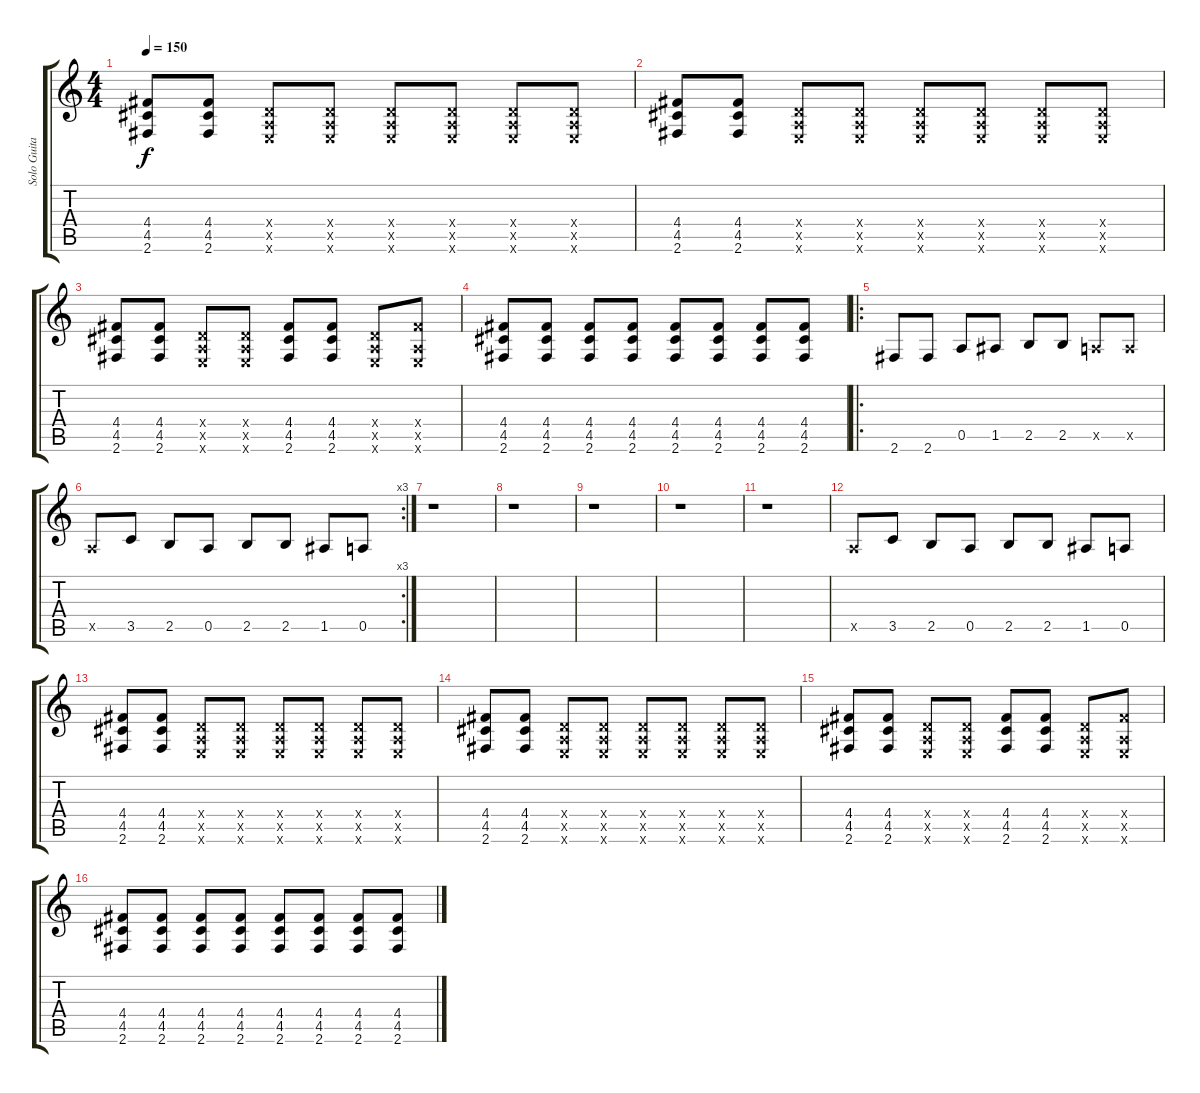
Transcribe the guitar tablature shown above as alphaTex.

\track ("Solo Guitar" "Solo Guita") {instrument distortionguitar}
\staff {score tabs}
\tuning (E4 B3 G3 D3 A2 E2) {hide}
\ts (4 4)
\tempo 150
\clef g2
\ks c
(4.4 4.5 2.6).8{dy f instrument distortionguitar} (4.4 4.5 2.6).8 (0.4{x} 0.5{x} 0.6{x}).8 (0.4{x} 0.5{x} 0.6{x}).8 (0.4{x} 0.5{x} 0.6{x}).8 (0.4{x} 0.5{x} 0.6{x}).8 (0.4{x} 0.5{x} 0.6{x}).8 (0.4{x} 0.5{x} 0.6{x}).8 |
(4.4 4.5 2.6).8 (4.4 4.5 2.6).8 (0.4{x} 0.5{x} 0.6{x}).8 (0.4{x} 0.5{x} 0.6{x}).8 (0.4{x} 0.5{x} 0.6{x}).8 (0.4{x} 0.5{x} 0.6{x}).8 (0.4{x} 0.5{x} 0.6{x}).8 (0.4{x} 0.5{x} 0.6{x}).8 |
(4.4 4.5 2.6).8 (4.4 4.5 2.6).8 (0.4{x} 0.5{x} 0.6{x}).8 (0.4{x} 0.5{x} 0.6{x}).8 (4.4 4.5 2.6).8 (4.4 4.5 2.6).8 (0.4{x} 0.5{x} 0.6{x}).8 (4.4{x} 0.5{x} 0.6{x}).8 |
(4.4 4.5 2.6).8 (4.4 4.5 2.6).8 (4.4 4.5 2.6).8 (4.4 4.5 2.6).8 (4.4 4.5 2.6).8 (4.4 4.5 2.6).8 (4.4 4.5 2.6).8 (4.4 4.5 2.6).8 |
\ro
2.6.8 2.6.8 0.5.8 1.5.8 2.5.8 2.5.8 0.5{x}.8 0.5{x}.8 |
\rc 3
0.5{x}.8 3.5.8 2.5.8 0.5.8 2.5.8 2.5.8 1.5.8 0.5.8 |
r.1 |
r.1 |
r.1 |
r.1 |
r.1 |
0.5{x}.8 3.5.8 2.5.8 0.5.8 2.5.8 2.5.8 1.5.8 0.5.8 |
(4.4 4.5 2.6).8 (4.4 4.5 2.6).8 (0.4{x} 0.5{x} 0.6{x}).8 (0.4{x} 0.5{x} 0.6{x}).8 (0.4{x} 0.5{x} 0.6{x}).8 (0.4{x} 0.5{x} 0.6{x}).8 (0.4{x} 0.5{x} 0.6{x}).8 (0.4{x} 0.5{x} 0.6{x}).8 |
(4.4 4.5 2.6).8 (4.4 4.5 2.6).8 (0.4{x} 0.5{x} 0.6{x}).8 (0.4{x} 0.5{x} 0.6{x}).8 (0.4{x} 0.5{x} 0.6{x}).8 (0.4{x} 0.5{x} 0.6{x}).8 (0.4{x} 0.5{x} 0.6{x}).8 (0.4{x} 0.5{x} 0.6{x}).8 |
(4.4 4.5 2.6).8 (4.4 4.5 2.6).8 (0.4{x} 0.5{x} 0.6{x}).8 (0.4{x} 0.5{x} 0.6{x}).8 (4.4 4.5 2.6).8 (4.4 4.5 2.6).8 (0.4{x} 0.5{x} 0.6{x}).8 (4.4{x} 0.5{x} 0.6{x}).8 |
(4.4 4.5 2.6).8 (4.4 4.5 2.6).8 (4.4 4.5 2.6).8 (4.4 4.5 2.6).8 (4.4 4.5 2.6).8 (4.4 4.5 2.6).8 (4.4 4.5 2.6).8 (4.4 4.5 2.6).8
